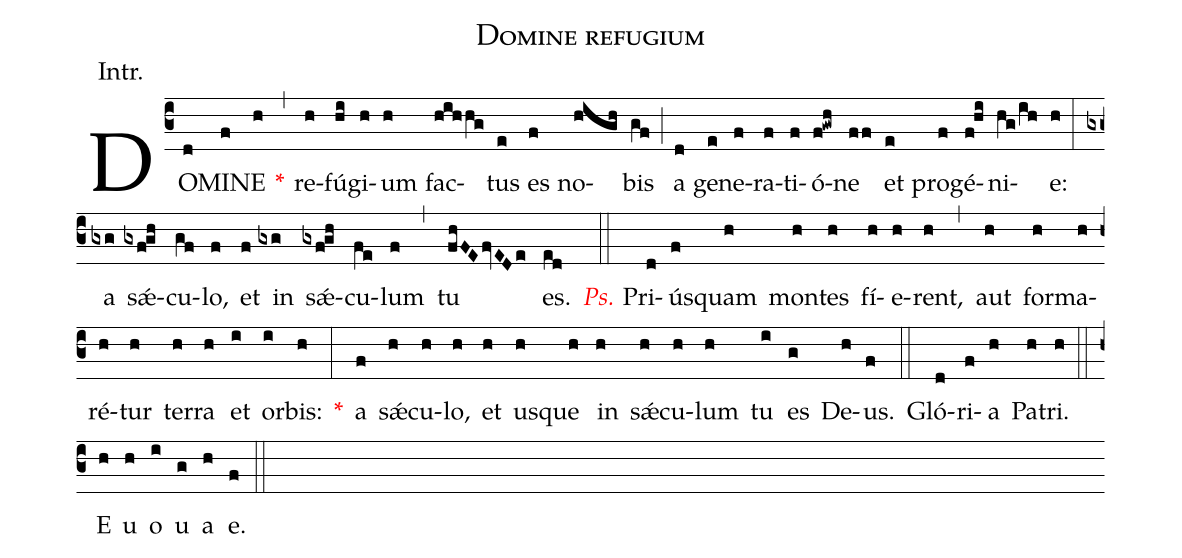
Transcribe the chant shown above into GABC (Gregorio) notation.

name:Domine refugium;
annotation:Intr.;
mode:V.;
office-part:Introit;
%%
(c3) DO(d)MI(f)NE(h) <v>\red{*}</v>(,) re(h)fú(hi)gi(h)um(h) fac(hihhg)tus(e) es(f) no(high)bis(gf) (;) a(d) ge(e)ne(f)ra(f)ti(f)ó(f!gwh)ne(ff) et(e) pro(f)gé(f!hi)ni(hg/ih)e:(h) (:) a(gxg) s<sp>'ae</sp>(gxf!gh)cu(gf)lo,(f) et(f) in(gxg) s<sp>'ae</sp>(gxf!gh)cu(fe)lum(f) (,) tu(fhFEfvEDe) es.(ed) (::) <v>\redit{Ps.}</v> Pri(d)ús(f)quam(h) mon(h)tes(h) fí(h)e(h)rent,(h) (,) aut(h) for(h)ma(h)ré(h)tur(h) ter(h)ra(h) et(i) or(i)bis:(h) <v>\red{*}</v>(:) a(f) s<sp>'ae</sp>(h)cu(h)lo,(h) et(h) us(h)que(h) in(h) s<sp>'ae</sp>(h)cu(h)lum(h) tu(i) es(g) De(h)us.(f) (::) Gló(d)ri(f)a(h) Pa(h)tri.(h) (::) E(h) u(h) o(i) u(g) a(h) e.(f) (::)
